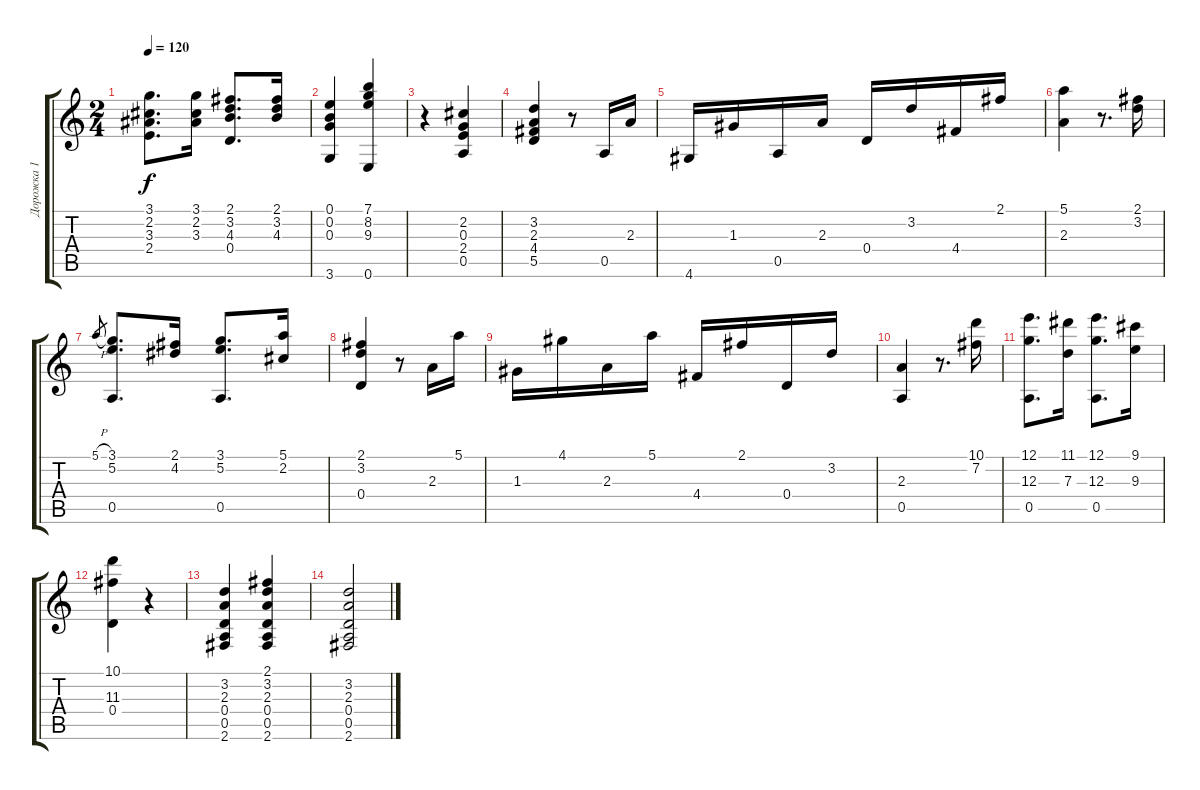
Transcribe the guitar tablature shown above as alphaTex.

\track ("Дорожка 1" "Дорожка 1") {instrument acousticguitarnylon}
\staff {score tabs}
\tuning (E4 B3 G3 D3 A2 E2) {hide}
\ts (2 4)
\tempo 120
\clef g2
\ks c
(3.1 2.2 3.3 2.4).8{d dy f} (3.1 2.2 3.3).16 (2.1 3.2 4.3 0.4).8{d} (2.1 3.2 4.3).16 |
(0.1 0.2 0.3 3.6).4 (7.1 8.2 9.3 0.6).4 |
r.4 (2.2 0.3 2.4 0.5).4 |
(3.2 2.3 4.4 5.5).4 r.8 0.5.16 2.3.16 |
4.6.16 1.3.16 0.5.16 2.3.16 0.4.16 3.2.16 4.4.16 2.1.16 |
(5.1 2.3).4 r.8{d} (2.1 3.2).16 |
5.1{h}.8{gr} (3.1 5.2 0.5).8{d} (2.1 4.2).16 (3.1 5.2 0.5).8{d} (5.1 2.2).16 |
(2.1 3.2 0.4).4 r.8 2.3.16 5.1.16 |
1.3.16 4.1.16 2.3.16 5.1.16 4.4.16 2.1.16 0.4.16 3.2.16 |
(2.3 0.5).4 r.8{d} (10.1 7.2).16 |
(12.1 12.3 0.5).8{d} (11.1 7.3).16 (12.1 12.3 0.5).8{d} (9.1 9.3).16 |
(10.1 11.3 0.4).4 r.4 |
(3.2 2.3 0.4 0.5 2.6).4 (2.1 3.2 2.3 0.4 0.5 2.6).4 |
(3.2 2.3 0.4 0.5 2.6).2
